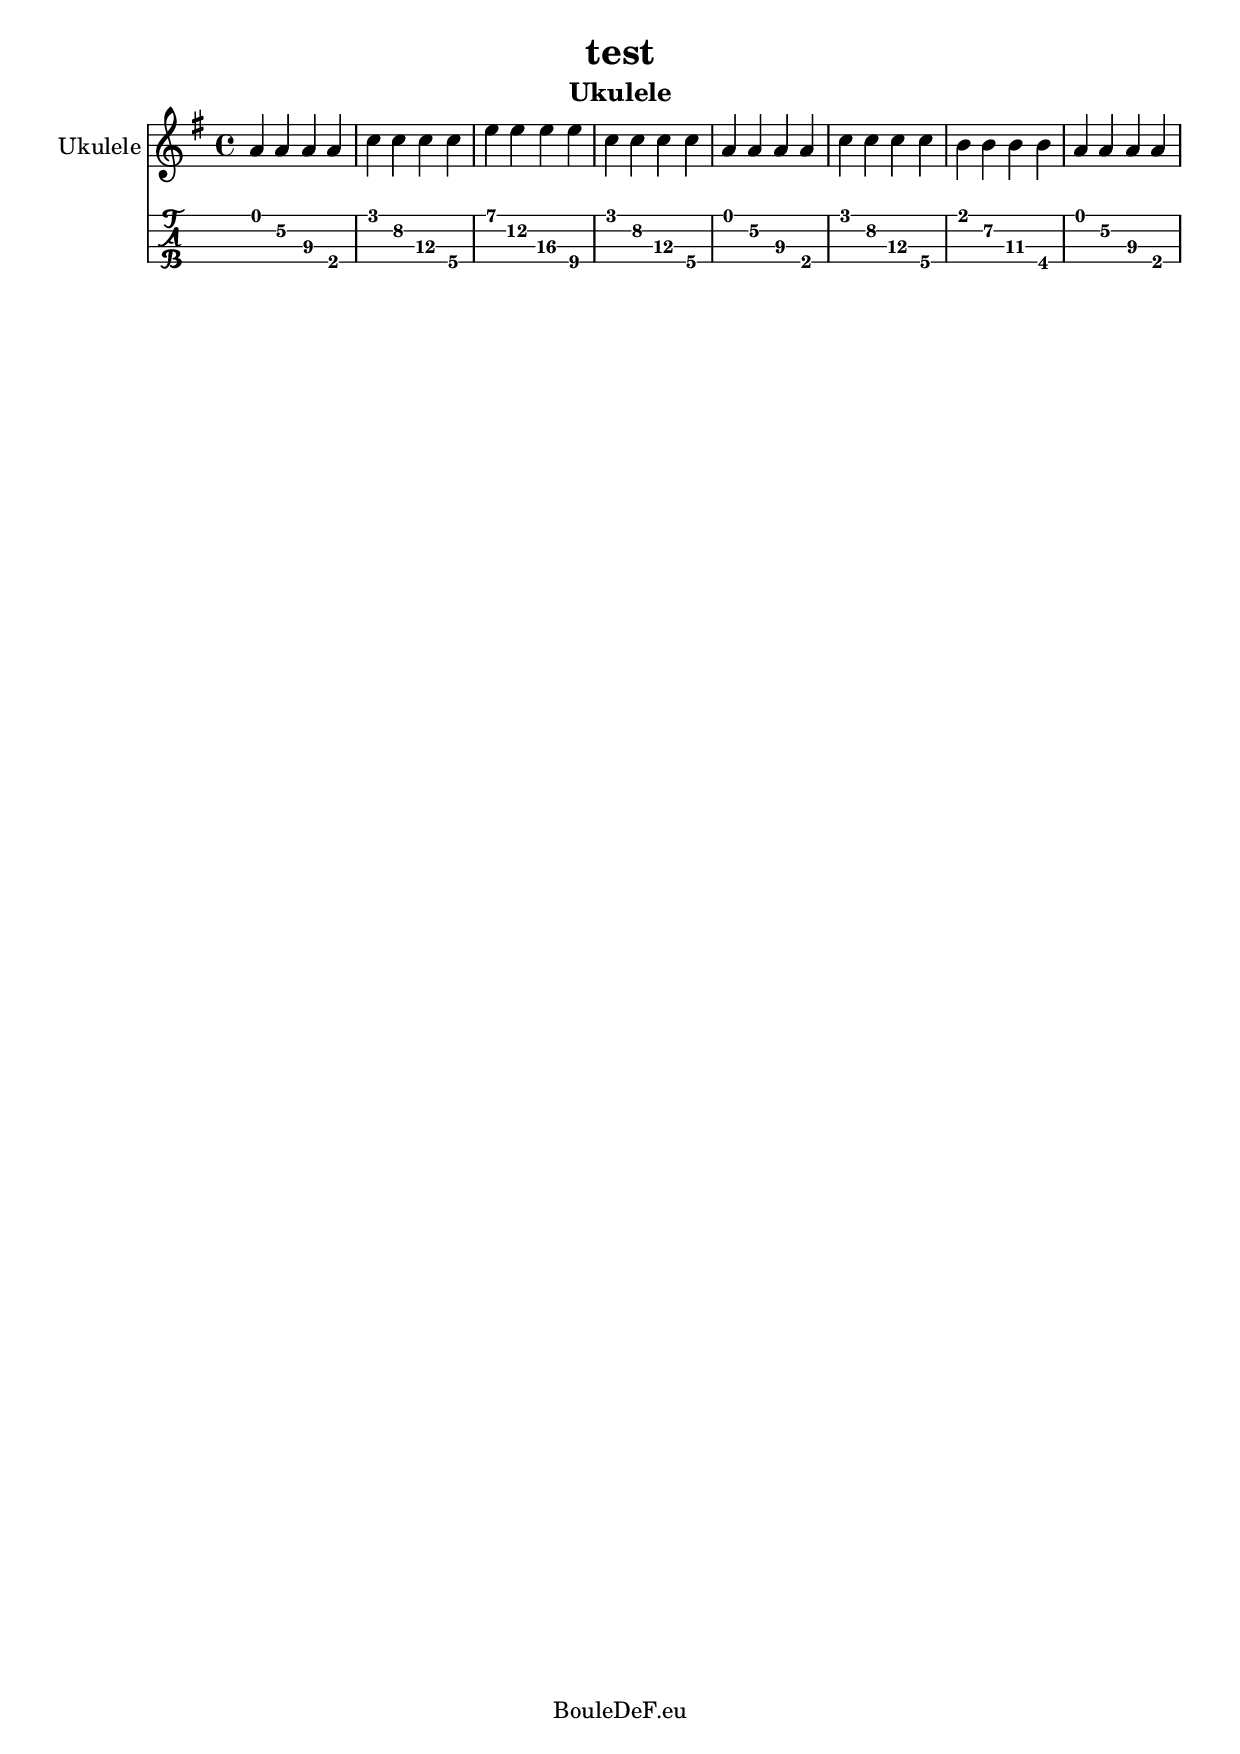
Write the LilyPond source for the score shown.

\version "2.16.0"
\include "italiano.ly"

\header {
	title = "test"
  instrument = "Ukulele"
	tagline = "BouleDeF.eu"
}

apoil = \relative si' {
  \key sol \major
  | la\1 la\2 la\3 la\4
  | do\1 do\2 do\3 do\4
  | mi\1 mi\2 mi\3 mi\4
  | do\1 do\2 do\3 do\4
  | la\1 la\2 la\3 la\4
  | do\1 do\2 do\3 do\4
  | si\1 si\2 si\3 si\4
  | la\1 la\2 la\3 la\4
  
  %| do\1 do\2 do\3 do\4
  %| re\1 re\2 re\3 re\4
  %| mi\1 mi\2 mi\3 mi\4
  %| fa\1 fa\2 fa\3 fa\4
  %| sol\1 sol\2 sol\3 sol\4
}

Ukulele = \new Voice {
	\set Staff.instrumentName = #"Ukulele"
  \clef treble
	\apoil
}

TabUkulele = \new TabVoice {
  \clef tab
	\apoil
}

\score {
	<<
	\new Staff { << \Ukulele >> }
	\new TabStaff \with { stringTunings = #ukulele-tuning } { << \TabUkulele >> }
	>>
	\layout { \omit Voice.StringNumber }
}

\score {
	<<
	\new TabStaff \with { midiInstrument=#"acoustic guitar (steel)" }
		\unfoldRepeats { << \TabUkulele >> }
	>>
	\midi {}
}

